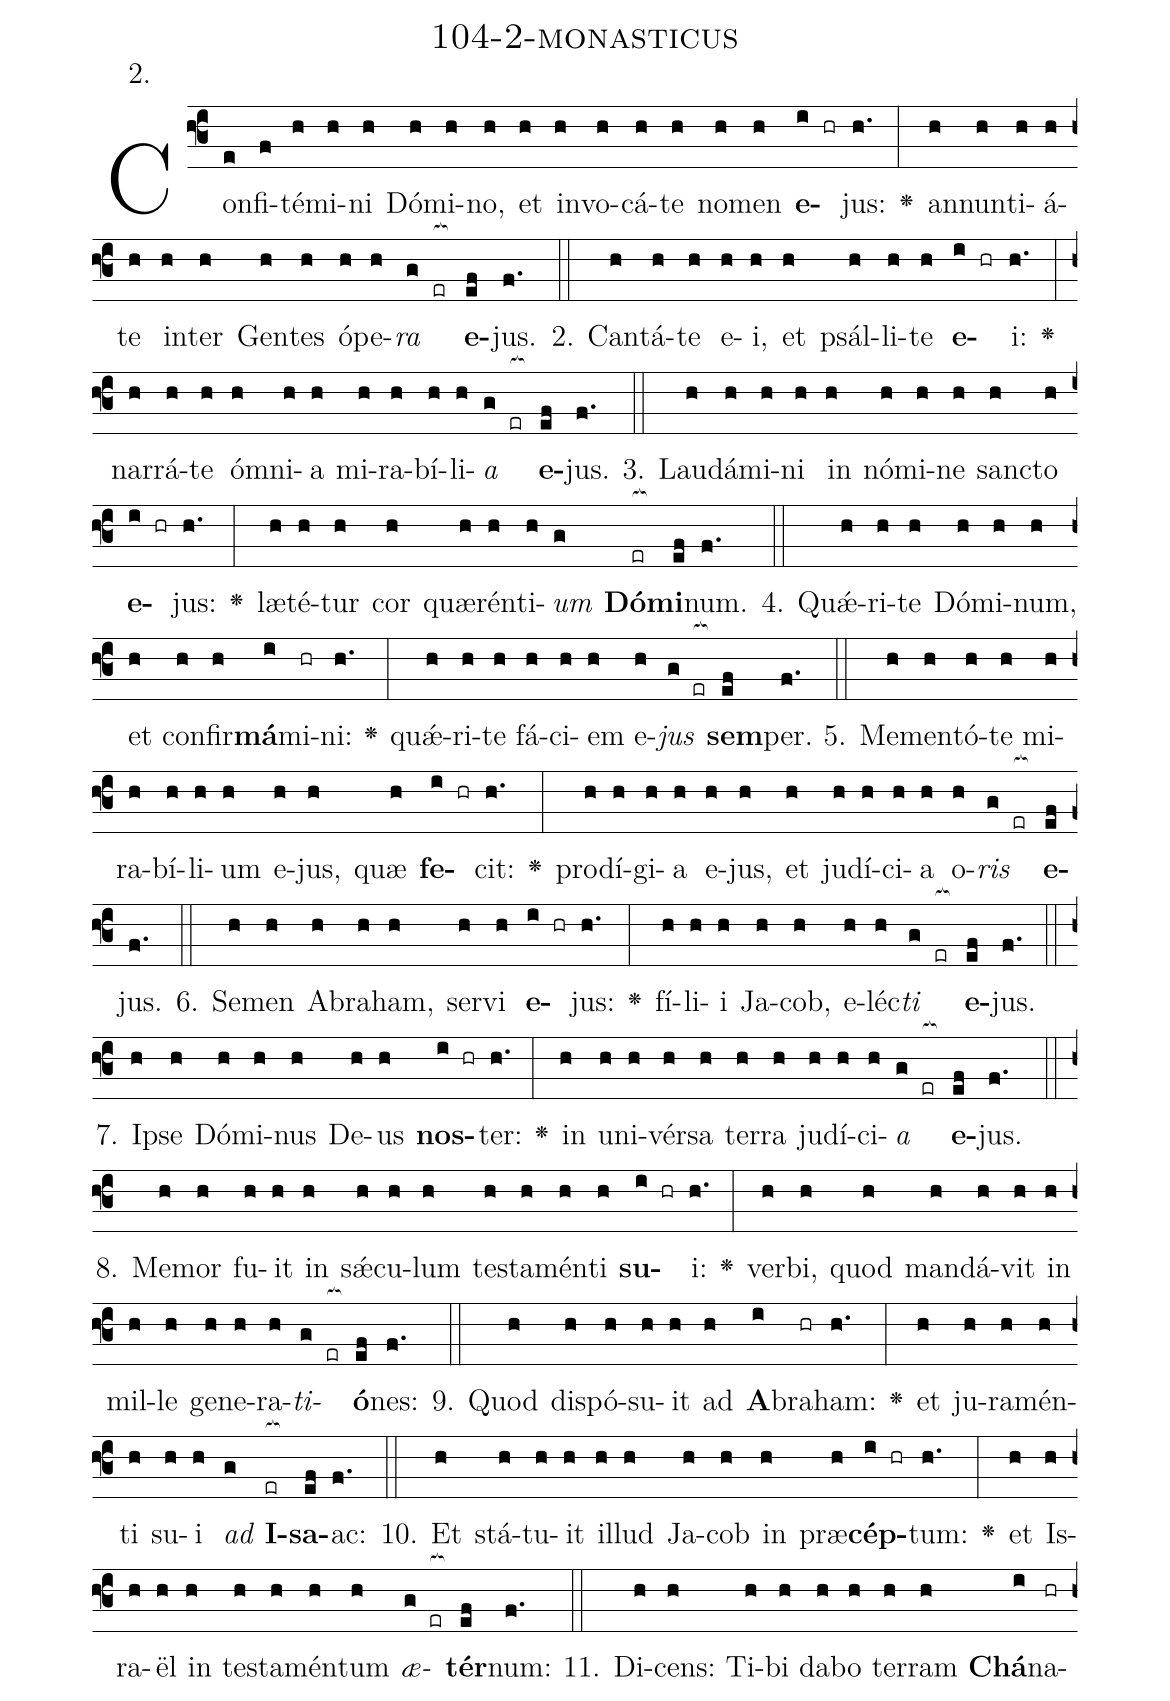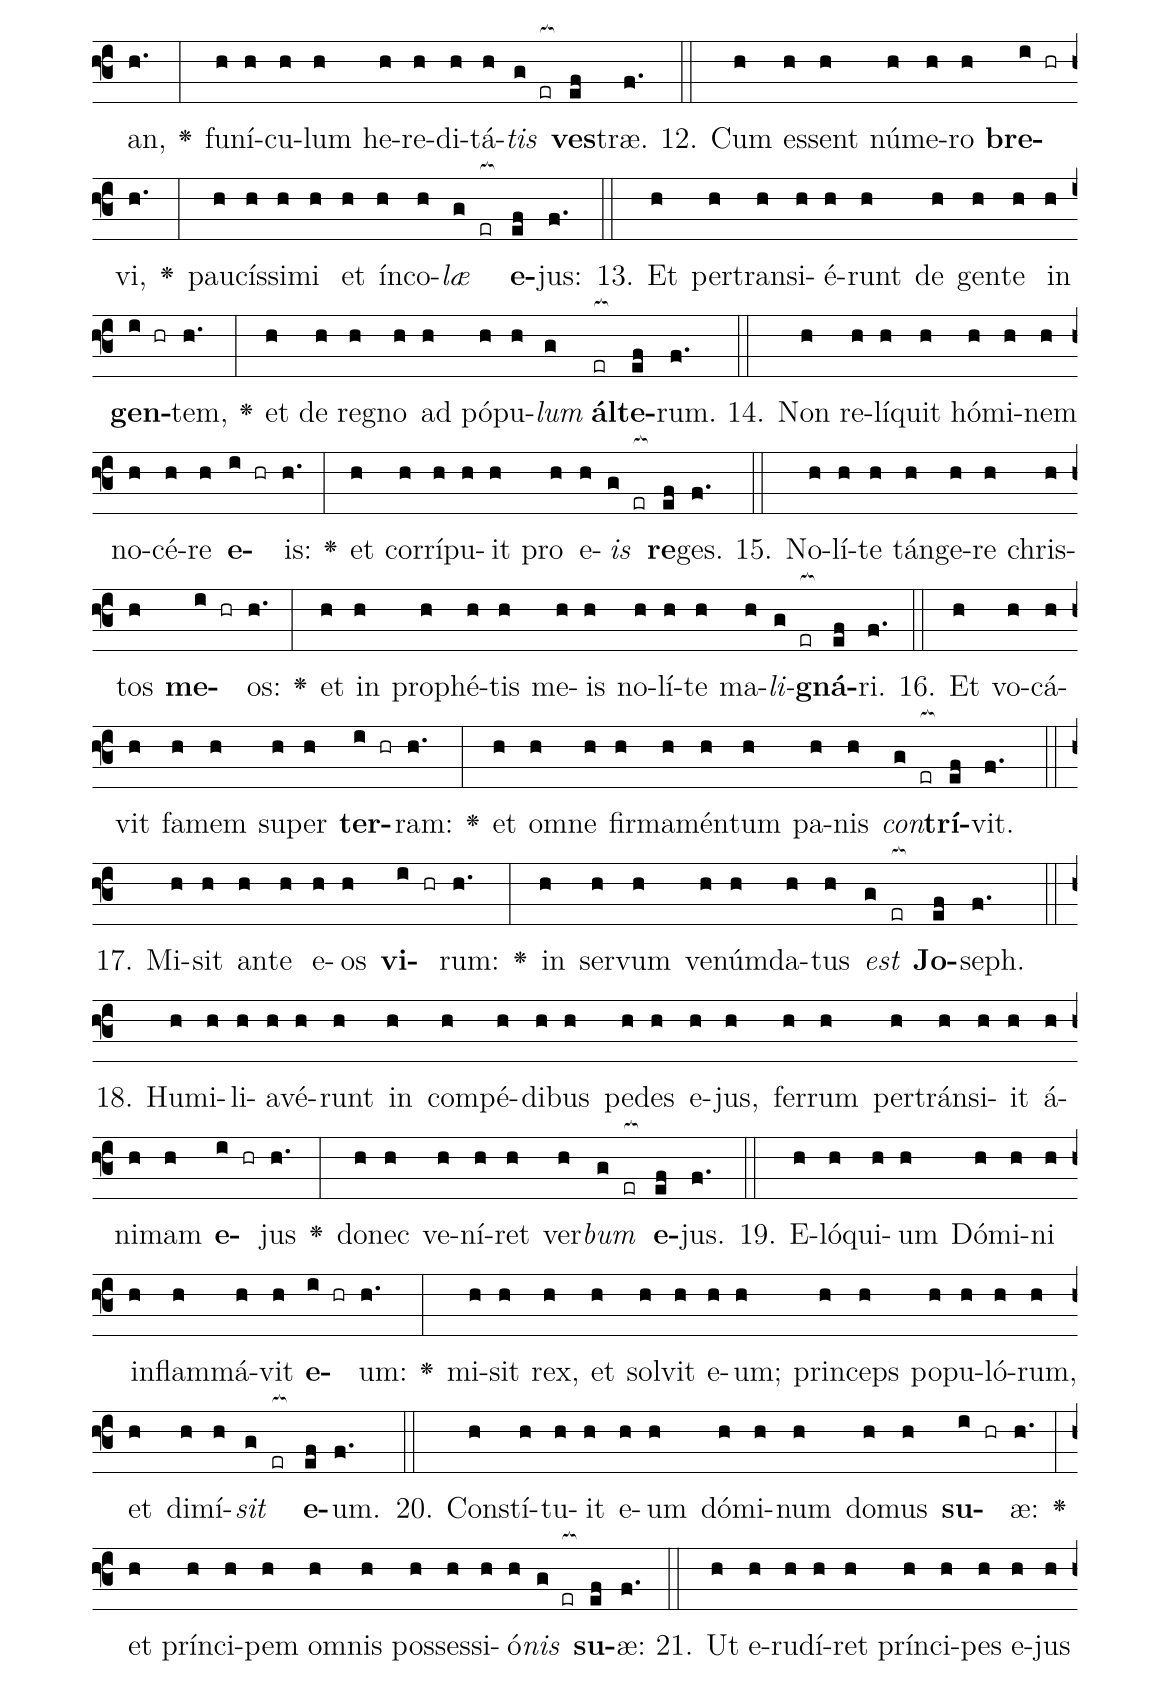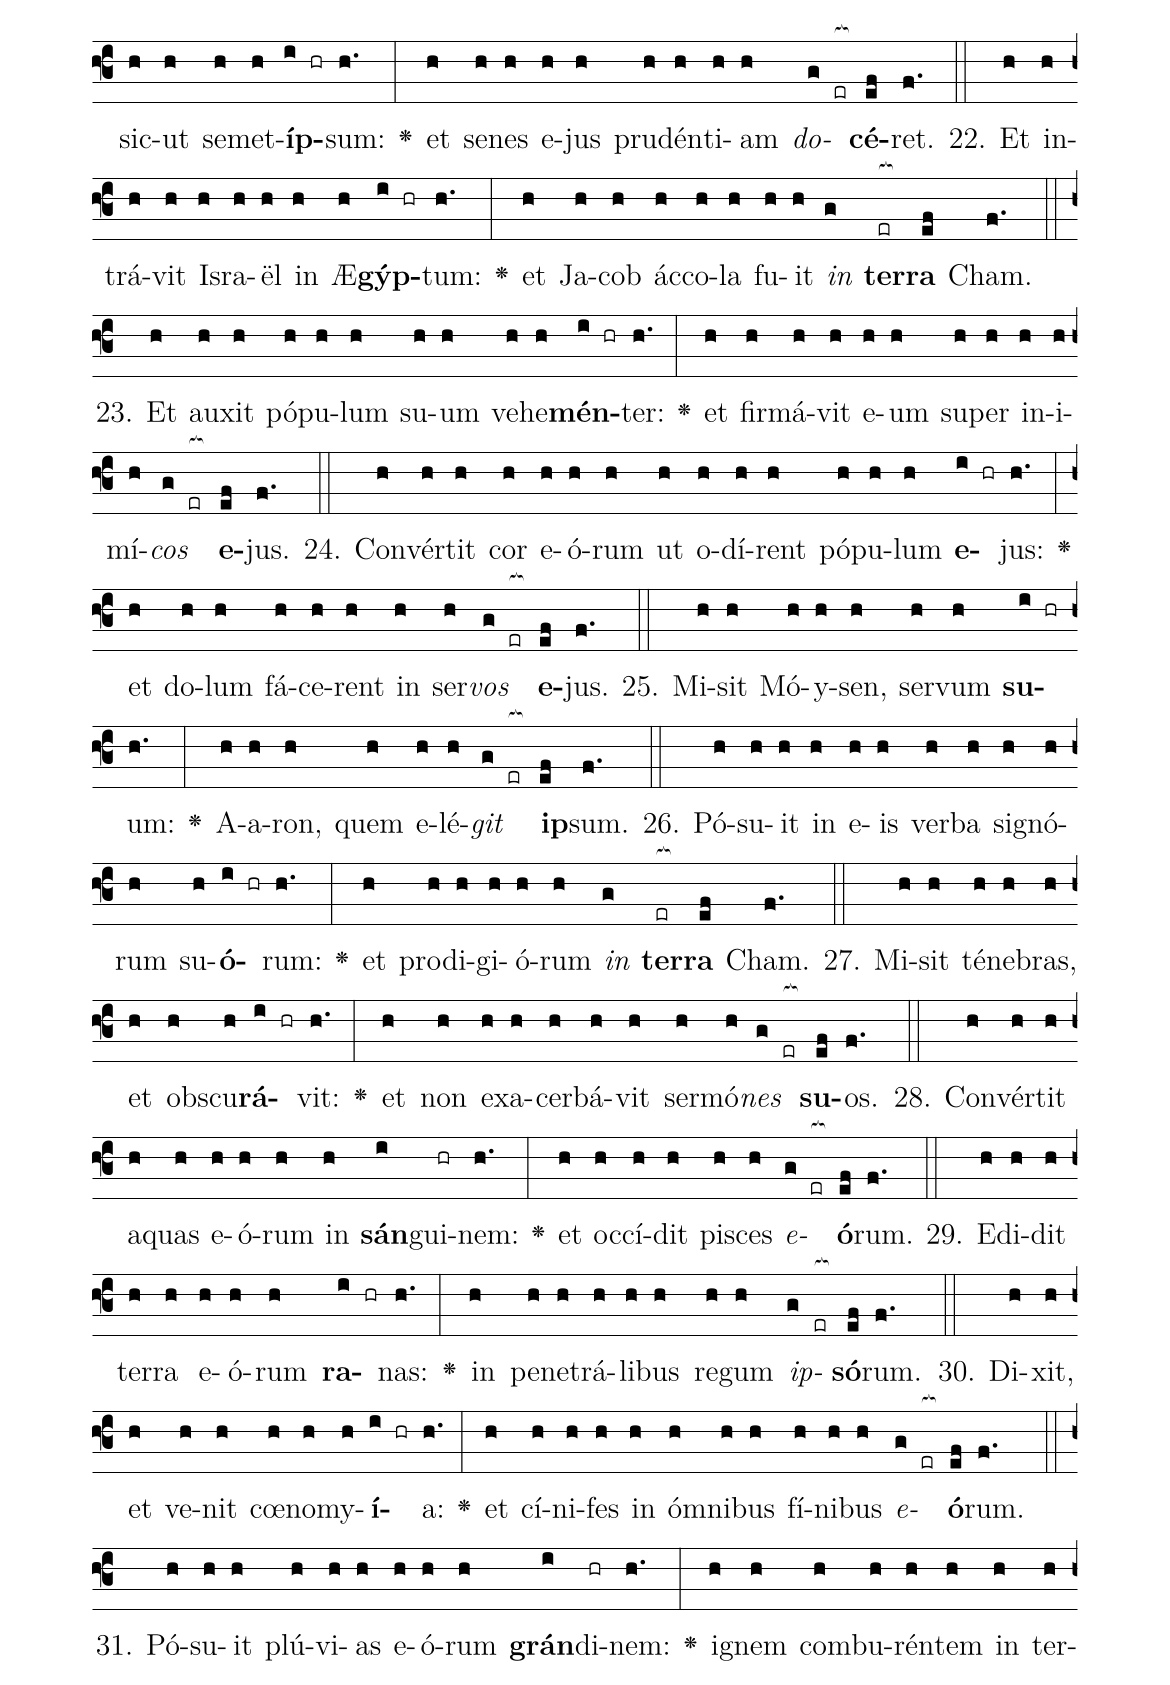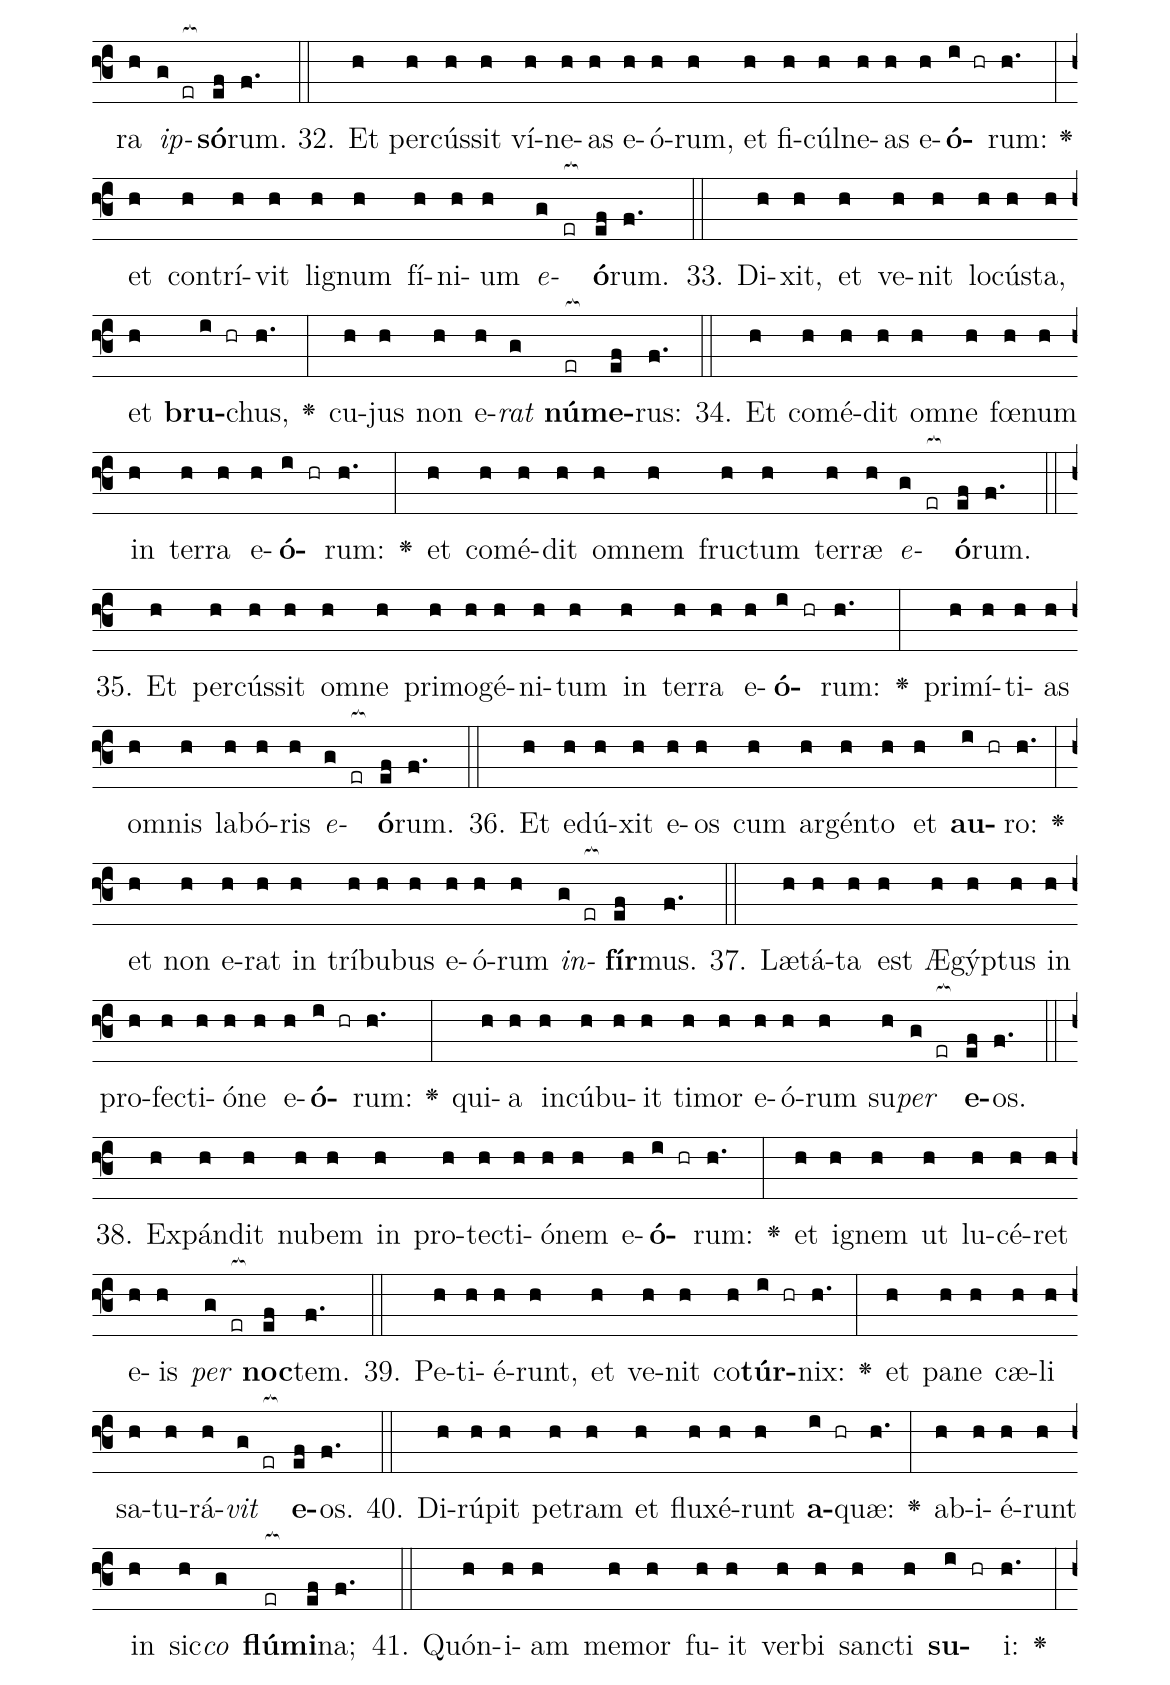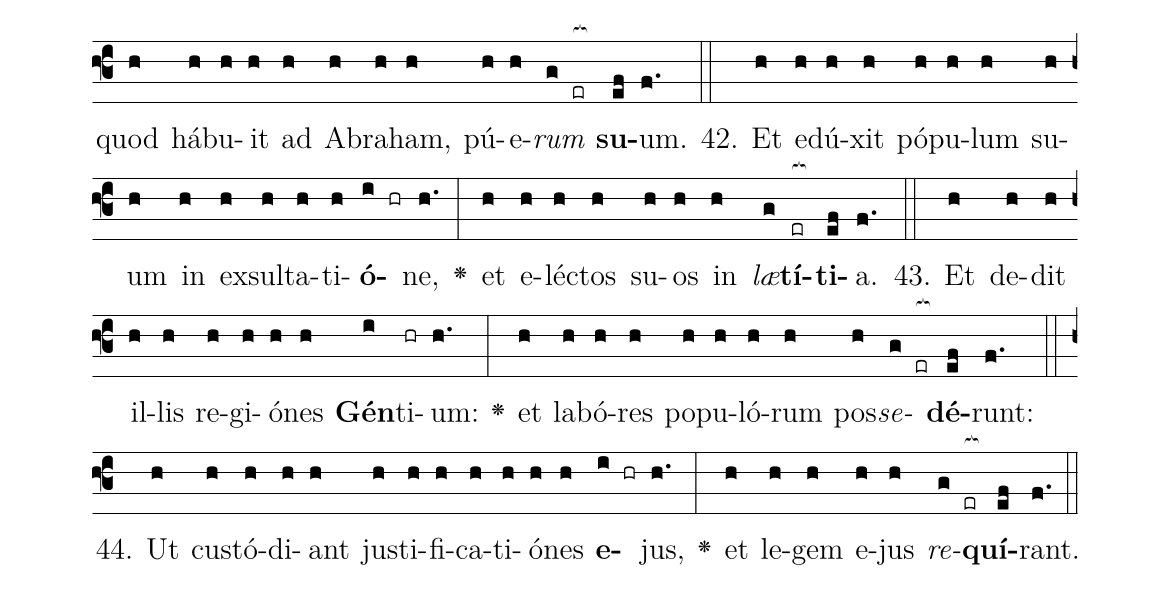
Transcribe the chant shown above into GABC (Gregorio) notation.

name: 104-2-monasticus;
annotation: 2.;
%%
(f3)Con(e)fi(f)té(h)mi(h)ni(h) Dó(h)mi(h)no,(h) et(h) in(h)vo(h)cá(h)te(h) no(h)men(h) <b>e</b>(i hr)jus:(h.) <v>\greheightstar</v>(:) an(h)nun(h)ti(h)á(h)te(h) in(h)ter(h) Gen(h)tes(h) ó(h)pe(h)<i>ra</i>(g er[ocb:1{]) <b>e</b>(ef[ocb:0}])jus.(f.) (::)
2. Can(h)tá(h)te(h) e(h)i,(h) et(h) psál(h)li(h)te(h) <b>e</b>(i hr)i:(h.) <v>\greheightstar</v>(:) nar(h)rá(h)te(h) óm(h)ni(h)a(h) mi(h)ra(h)bí(h)li(h)<i>a</i>(g er[ocb:1{]) <b>e</b>(ef[ocb:0}])jus.(f.) (::)
3. Lau(h)dá(h)mi(h)ni(h) in(h) nó(h)mi(h)ne(h) sanc(h)to(h) <b>e</b>(i hr)jus:(h.) <v>\greheightstar</v>(:) læ(h)té(h)tur(h) cor(h) quæ(h)rén(h)ti(h)<i>um</i>(g) <b>Dó</b>(er[ocb:1{])<b>mi</b>(ef[ocb:0}])num.(f.) (::)
4. Quǽ(h)ri(h)te(h) Dó(h)mi(h)num,(h) et(h) con(h)fir(h)<b>má</b>(i)mi(hr)ni:(h.) <v>\greheightstar</v>(:) quǽ(h)ri(h)te(h) fá(h)ci(h)em(h) e(h)<i>jus</i>(g er[ocb:1{]) <b>sem</b>(ef[ocb:0}])per.(f.) (::)
5. Me(h)men(h)tó(h)te(h) mi(h)ra(h)bí(h)li(h)um(h) e(h)jus,(h) quæ(h) <b>fe</b>(i hr)cit:(h.) <v>\greheightstar</v>(:) prod(h)í(h)gi(h)a(h) e(h)jus,(h) et(h) ju(h)dí(h)ci(h)a(h) o(h)<i>ris</i>(g er[ocb:1{]) <b>e</b>(ef[ocb:0}])jus.(f.) (::)
6. Se(h)men(h) A(h)bra(h)ham,(h) ser(h)vi(h) <b>e</b>(i hr)jus:(h.) <v>\greheightstar</v>(:) fí(h)li(h)i(h) Ja(h)cob,(h) e(h)léc(h)<i>ti</i>(g er[ocb:1{]) <b>e</b>(ef[ocb:0}])jus.(f.) (::)
7. Ip(h)se(h) Dó(h)mi(h)nus(h) De(h)us(h) <b>nos</b>(i hr)ter:(h.) <v>\greheightstar</v>(:) in(h) u(h)ni(h)vér(h)sa(h) ter(h)ra(h) ju(h)dí(h)ci(h)<i>a</i>(g er[ocb:1{]) <b>e</b>(ef[ocb:0}])jus.(f.) (::)
8. Me(h)mor(h) fu(h)it(h) in(h) sǽ(h)cu(h)lum(h) tes(h)ta(h)mén(h)ti(h) <b>su</b>(i hr)i:(h.) <v>\greheightstar</v>(:) ver(h)bi,(h) quod(h) man(h)dá(h)vit(h) in(h) mil(h)le(h) ge(h)ne(h)ra(h)<i>ti</i>(g er[ocb:1{])<b>ó</b>(ef[ocb:0}])nes:(f.) (::)
9. Quod(h) dis(h)pó(h)su(h)it(h) ad(h) <b>A</b>(i)bra(hr)ham:(h.) <v>\greheightstar</v>(:) et(h) ju(h)ra(h)mén(h)ti(h) su(h)i(h) <i>ad</i>(g) <b>I</b>(er[ocb:1{])<b>sa</b>(ef[ocb:0}])ac:(f.) (::)
10. Et(h) stá(h)tu(h)it(h) il(h)lud(h) Ja(h)cob(h) in(h) præ(h)<b>cép</b>(i hr)tum:(h.) <v>\greheightstar</v>(:) et(h) Is(h)ra(h)ël(h) in(h) tes(h)ta(h)mén(h)tum(h) <i>æ</i>(g er[ocb:1{])<b>tér</b>(ef[ocb:0}])num:(f.) (::)
11. Di(h)cens:(h) Ti(h)bi(h) da(h)bo(h) ter(h)ram(h) <b>Chá</b>(i)na(hr)an,(h.) <v>\greheightstar</v>(:) fu(h)ní(h)cu(h)lum(h) he(h)re(h)di(h)tá(h)<i>tis</i>(g er[ocb:1{]) <b>ves</b>(ef[ocb:0}])træ.(f.) (::)
12. Cum(h) es(h)sent(h) nú(h)me(h)ro(h) <b>bre</b>(i hr)vi,(h.) <v>\greheightstar</v>(:) pau(h)cís(h)si(h)mi(h) et(h) ín(h)co(h)<i>læ</i>(g er[ocb:1{]) <b>e</b>(ef[ocb:0}])jus:(f.) (::)
13. Et(h) per(h)trans(h)i(h)é(h)runt(h) de(h) gen(h)te(h) in(h) <b>gen</b>(i hr)tem,(h.) <v>\greheightstar</v>(:) et(h) de(h) re(h)gno(h) ad(h) pó(h)pu(h)<i>lum</i>(g) <b>ál</b>(er[ocb:1{])<b>te</b>(ef[ocb:0}])rum.(f.) (::)
14. Non(h) re(h)lí(h)quit(h) hó(h)mi(h)nem(h) no(h)cé(h)re(h) <b>e</b>(i hr)is:(h.) <v>\greheightstar</v>(:) et(h) cor(h)rí(h)pu(h)it(h) pro(h) e(h)<i>is</i>(g er[ocb:1{]) <b>re</b>(ef[ocb:0}])ges.(f.) (::)
15. No(h)lí(h)te(h) tán(h)ge(h)re(h) chris(h)tos(h) <b>me</b>(i hr)os:(h.) <v>\greheightstar</v>(:) et(h) in(h) pro(h)phé(h)tis(h) me(h)is(h) no(h)lí(h)te(h) ma(h)<i>li</i>(g er[ocb:1{])<b>gná</b>(ef[ocb:0}])ri.(f.) (::)
16. Et(h) vo(h)cá(h)vit(h) fa(h)mem(h) su(h)per(h) <b>ter</b>(i hr)ram:(h.) <v>\greheightstar</v>(:) et(h) om(h)ne(h) fir(h)ma(h)mén(h)tum(h) pa(h)nis(h) <i>con</i>(g er[ocb:1{])<b>trí</b>(ef[ocb:0}])vit.(f.) (::)
17. Mi(h)sit(h) an(h)te(h) e(h)os(h) <b>vi</b>(i hr)rum:(h.) <v>\greheightstar</v>(:) in(h) ser(h)vum(h) ve(h)núm(h)da(h)tus(h) <i>est</i>(g er[ocb:1{]) <b>Jo</b>(ef[ocb:0}])seph.(f.) (::)
18. Hu(h)mi(h)li(h)a(h)vé(h)runt(h) in(h) com(h)pé(h)di(h)bus(h) pe(h)des(h) e(h)jus,(h) fer(h)rum(h) per(h)tráns(h)i(h)it(h) á(h)ni(h)mam(h) <b>e</b>(i hr)jus(h.) <v>\greheightstar</v>(:) do(h)nec(h) ve(h)ní(h)ret(h) ver(h)<i>bum</i>(g er[ocb:1{]) <b>e</b>(ef[ocb:0}])jus.(f.) (::)
19. E(h)ló(h)qui(h)um(h) Dó(h)mi(h)ni(h) in(h)flam(h)má(h)vit(h) <b>e</b>(i hr)um:(h.) <v>\greheightstar</v>(:) mi(h)sit(h) rex,(h) et(h) sol(h)vit(h) e(h)um;(h) prin(h)ceps(h) po(h)pu(h)ló(h)rum,(h) et(h) di(h)mí(h)<i>sit</i>(g er[ocb:1{]) <b>e</b>(ef[ocb:0}])um.(f.) (::)
20. Con(h)stí(h)tu(h)it(h) e(h)um(h) dó(h)mi(h)num(h) do(h)mus(h) <b>su</b>(i hr)æ:(h.) <v>\greheightstar</v>(:) et(h) prín(h)ci(h)pem(h) om(h)nis(h) pos(h)ses(h)si(h)ó(h)<i>nis</i>(g er[ocb:1{]) <b>su</b>(ef[ocb:0}])æ:(f.) (::)
21. Ut(h) e(h)ru(h)dí(h)ret(h) prín(h)ci(h)pes(h) e(h)jus(h) sic(h)ut(h) se(h)met(h)<b>íp</b>(i hr)sum:(h.) <v>\greheightstar</v>(:) et(h) se(h)nes(h) e(h)jus(h) pru(h)dén(h)ti(h)am(h) <i>do</i>(g er[ocb:1{])<b>cé</b>(ef[ocb:0}])ret.(f.) (::)
22. Et(h) in(h)trá(h)vit(h) Is(h)ra(h)ël(h) in(h) Æ(h)<b>gýp</b>(i hr)tum:(h.) <v>\greheightstar</v>(:) et(h) Ja(h)cob(h) ác(h)co(h)la(h) fu(h)it(h) <i>in</i>(g) <b>ter</b>(er[ocb:1{])<b>ra</b>(ef[ocb:0}]) Cham.(f.) (::)
23. Et(h) au(h)xit(h) pó(h)pu(h)lum(h) su(h)um(h) ve(h)he(h)<b>mén</b>(i hr)ter:(h.) <v>\greheightstar</v>(:) et(h) fir(h)má(h)vit(h) e(h)um(h) su(h)per(h) in(h)i(h)mí(h)<i>cos</i>(g er[ocb:1{]) <b>e</b>(ef[ocb:0}])jus.(f.) (::)
24. Con(h)vér(h)tit(h) cor(h) e(h)ó(h)rum(h) ut(h) o(h)dí(h)rent(h) pó(h)pu(h)lum(h) <b>e</b>(i hr)jus:(h.) <v>\greheightstar</v>(:) et(h) do(h)lum(h) fá(h)ce(h)rent(h) in(h) ser(h)<i>vos</i>(g er[ocb:1{]) <b>e</b>(ef[ocb:0}])jus.(f.) (::)
25. Mi(h)sit(h) Mó(h)y(h)sen,(h) ser(h)vum(h) <b>su</b>(i hr)um:(h.) <v>\greheightstar</v>(:) A(h)a(h)ron,(h) quem(h) e(h)lé(h)<i>git</i>(g er[ocb:1{]) <b>ip</b>(ef[ocb:0}])sum.(f.) (::)
26. Pó(h)su(h)it(h) in(h) e(h)is(h) ver(h)ba(h) si(h)gnó(h)rum(h) su(h)<b>ó</b>(i hr)rum:(h.) <v>\greheightstar</v>(:) et(h) prod(h)i(h)gi(h)ó(h)rum(h) <i>in</i>(g) <b>ter</b>(er[ocb:1{])<b>ra</b>(ef[ocb:0}]) Cham.(f.) (::)
27. Mi(h)sit(h) té(h)ne(h)bras,(h) et(h) obs(h)cu(h)<b>rá</b>(i hr)vit:(h.) <v>\greheightstar</v>(:) et(h) non(h) ex(h)a(h)cer(h)bá(h)vit(h) ser(h)mó(h)<i>nes</i>(g er[ocb:1{]) <b>su</b>(ef[ocb:0}])os.(f.) (::)
28. Con(h)vér(h)tit(h) a(h)quas(h) e(h)ó(h)rum(h) in(h) <b>sán</b>(i)gui(hr)nem:(h.) <v>\greheightstar</v>(:) et(h) oc(h)cí(h)dit(h) pi(h)sces(h) <i>e</i>(g er[ocb:1{])<b>ó</b>(ef[ocb:0}])rum.(f.) (::)
29. E(h)di(h)dit(h) ter(h)ra(h) e(h)ó(h)rum(h) <b>ra</b>(i hr)nas:(h.) <v>\greheightstar</v>(:) in(h) pe(h)ne(h)trá(h)li(h)bus(h) re(h)gum(h) <i>ip</i>(g er[ocb:1{])<b>só</b>(ef[ocb:0}])rum.(f.) (::)
30. Di(h)xit,(h) et(h) ve(h)nit(h) cœ(h)no(h)my(h)<b>í</b>(i hr)a:(h.) <v>\greheightstar</v>(:) et(h) cí(h)ni(h)fes(h) in(h) óm(h)ni(h)bus(h) fí(h)ni(h)bus(h) <i>e</i>(g er[ocb:1{])<b>ó</b>(ef[ocb:0}])rum.(f.) (::)
31. Pó(h)su(h)it(h) plú(h)vi(h)as(h) e(h)ó(h)rum(h) <b>grán</b>(i)di(hr)nem:(h.) <v>\greheightstar</v>(:) i(h)gnem(h) com(h)bu(h)rén(h)tem(h) in(h) ter(h)ra(h) <i>ip</i>(g er[ocb:1{])<b>só</b>(ef[ocb:0}])rum.(f.) (::)
32. Et(h) per(h)cús(h)sit(h) ví(h)ne(h)as(h) e(h)ó(h)rum,(h) et(h) fi(h)cúl(h)ne(h)as(h) e(h)<b>ó</b>(i hr)rum:(h.) <v>\greheightstar</v>(:) et(h) con(h)trí(h)vit(h) li(h)gnum(h) fí(h)ni(h)um(h) <i>e</i>(g er[ocb:1{])<b>ó</b>(ef[ocb:0}])rum.(f.) (::)
33. Di(h)xit,(h) et(h) ve(h)nit(h) lo(h)cús(h)ta,(h) et(h) <b>bru</b>(i hr)chus,(h.) <v>\greheightstar</v>(:) cu(h)jus(h) non(h) e(h)<i>rat</i>(g) <b>nú</b>(er[ocb:1{])<b>me</b>(ef[ocb:0}])rus:(f.) (::)
34. Et(h) com(h)é(h)dit(h) om(h)ne(h) fœ(h)num(h) in(h) ter(h)ra(h) e(h)<b>ó</b>(i hr)rum:(h.) <v>\greheightstar</v>(:) et(h) com(h)é(h)dit(h) om(h)nem(h) fruc(h)tum(h) ter(h)ræ(h) <i>e</i>(g er[ocb:1{])<b>ó</b>(ef[ocb:0}])rum.(f.) (::)
35. Et(h) per(h)cús(h)sit(h) om(h)ne(h) pri(h)mo(h)gé(h)ni(h)tum(h) in(h) ter(h)ra(h) e(h)<b>ó</b>(i hr)rum:(h.) <v>\greheightstar</v>(:) pri(h)mí(h)ti(h)as(h) om(h)nis(h) la(h)bó(h)ris(h) <i>e</i>(g er[ocb:1{])<b>ó</b>(ef[ocb:0}])rum.(f.) (::)
36. Et(h) e(h)dú(h)xit(h) e(h)os(h) cum(h) ar(h)gén(h)to(h) et(h) <b>au</b>(i hr)ro:(h.) <v>\greheightstar</v>(:) et(h) non(h) e(h)rat(h) in(h) trí(h)bu(h)bus(h) e(h)ó(h)rum(h) <i>in</i>(g er[ocb:1{])<b>fír</b>(ef[ocb:0}])mus.(f.) (::)
37. Læ(h)tá(h)ta(h) est(h) Æ(h)gýp(h)tus(h) in(h) pro(h)fec(h)ti(h)ó(h)ne(h) e(h)<b>ó</b>(i hr)rum:(h.) <v>\greheightstar</v>(:) qui(h)a(h) in(h)cú(h)bu(h)it(h) ti(h)mor(h) e(h)ó(h)rum(h) su(h)<i>per</i>(g er[ocb:1{]) <b>e</b>(ef[ocb:0}])os.(f.) (::)
38. Ex(h)pán(h)dit(h) nu(h)bem(h) in(h) pro(h)tec(h)ti(h)ó(h)nem(h) e(h)<b>ó</b>(i hr)rum:(h.) <v>\greheightstar</v>(:) et(h) i(h)gnem(h) ut(h) lu(h)cé(h)ret(h) e(h)is(h) <i>per</i>(g er[ocb:1{]) <b>noc</b>(ef[ocb:0}])tem.(f.) (::)
39. Pe(h)ti(h)é(h)runt,(h) et(h) ve(h)nit(h) co(h)<b>túr</b>(i hr)nix:(h.) <v>\greheightstar</v>(:) et(h) pa(h)ne(h) cæ(h)li(h) sa(h)tu(h)rá(h)<i>vit</i>(g er[ocb:1{]) <b>e</b>(ef[ocb:0}])os.(f.) (::)
40. Di(h)rú(h)pit(h) pe(h)tram(h) et(h) flu(h)xé(h)runt(h) <b>a</b>(i hr)quæ:(h.) <v>\greheightstar</v>(:) ab(h)i(h)é(h)runt(h) in(h) sic(h)<i>co</i>(g) <b>flú</b>(er[ocb:1{])<b>mi</b>(ef[ocb:0}])na;(f.) (::)
41. Quón(h)i(h)am(h) me(h)mor(h) fu(h)it(h) ver(h)bi(h) sanc(h)ti(h) <b>su</b>(i hr)i:(h.) <v>\greheightstar</v>(:) quod(h) há(h)bu(h)it(h) ad(h) A(h)bra(h)ham,(h) pú(h)e(h)<i>rum</i>(g er[ocb:1{]) <b>su</b>(ef[ocb:0}])um.(f.) (::)
42. Et(h) e(h)dú(h)xit(h) pó(h)pu(h)lum(h) su(h)um(h) in(h) ex(h)sul(h)ta(h)ti(h)<b>ó</b>(i hr)ne,(h.) <v>\greheightstar</v>(:) et(h) e(h)léc(h)tos(h) su(h)os(h) in(h) <i>læ</i>(g)<b>tí</b>(er[ocb:1{])<b>ti</b>(ef[ocb:0}])a.(f.) (::)
43. Et(h) de(h)dit(h) il(h)lis(h) re(h)gi(h)ó(h)nes(h) <b>Gén</b>(i)ti(hr)um:(h.) <v>\greheightstar</v>(:) et(h) la(h)bó(h)res(h) po(h)pu(h)ló(h)rum(h) pos(h)<i>se</i>(g er[ocb:1{])<b>dé</b>(ef[ocb:0}])runt:(f.) (::)
44. Ut(h) cus(h)tó(h)di(h)ant(h) jus(h)ti(h)fi(h)ca(h)ti(h)ó(h)nes(h) <b>e</b>(i hr)jus,(h.) <v>\greheightstar</v>(:) et(h) le(h)gem(h) e(h)jus(h) <i>re</i>(g er[ocb:1{])<b>quí</b>(ef[ocb:0}])rant.(f.) (::)
